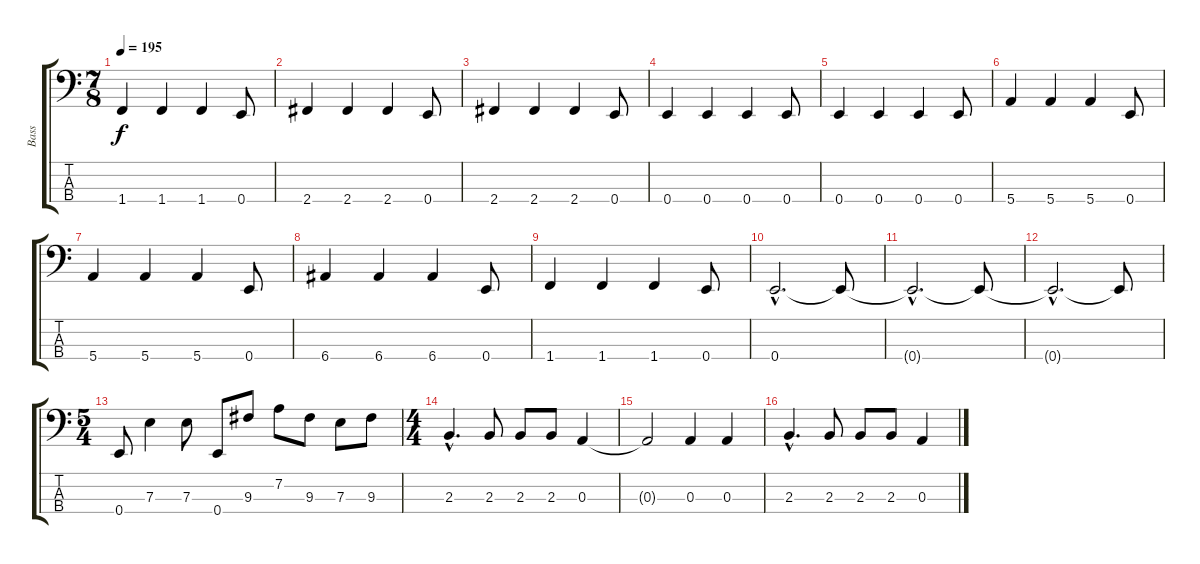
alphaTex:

\track ("Bass" "Bass") {instrument electricbassfinger}
\staff {score tabs}
\tuning (G2 D2 A1 E1) {hide}
\ts (7 8)
\tempo 195
\clef f4
\ks c
1.4.4{dy f} 1.4.4 1.4.4 0.4.8 |
2.4.4 2.4.4 2.4.4 0.4.8 |
2.4.4 2.4.4 2.4.4 0.4.8 |
0.4.4 0.4.4 0.4.4 0.4.8 |
0.4.4 0.4.4 0.4.4 0.4.8 |
5.4.4 5.4.4 5.4.4 0.4.8 |
5.4.4 5.4.4 5.4.4 0.4.8 |
6.4.4 6.4.4 6.4.4 0.4.8 |
1.4.4 1.4.4 1.4.4 0.4.8 |
0.4{hac}.2{d} 0.4{t}.8 |
0.4{hac t}.2{d} 0.4{t}.8 |
0.4{hac t}.2{d} 0.4{t}.8 |
\ts (5 4)
0.4.8 7.3.4 7.3.8 0.4.8 9.3.8 7.2.8 9.3.8 7.3.8 9.3.8 |
\ts (4 4)
2.3{hac}.4{d} 2.3.8 2.3.8 2.3.8 0.3.4 |
0.3{t}.2 0.3.4 0.3.4 |
2.3{hac}.4{d} 2.3.8 2.3.8 2.3.8 0.3.4
